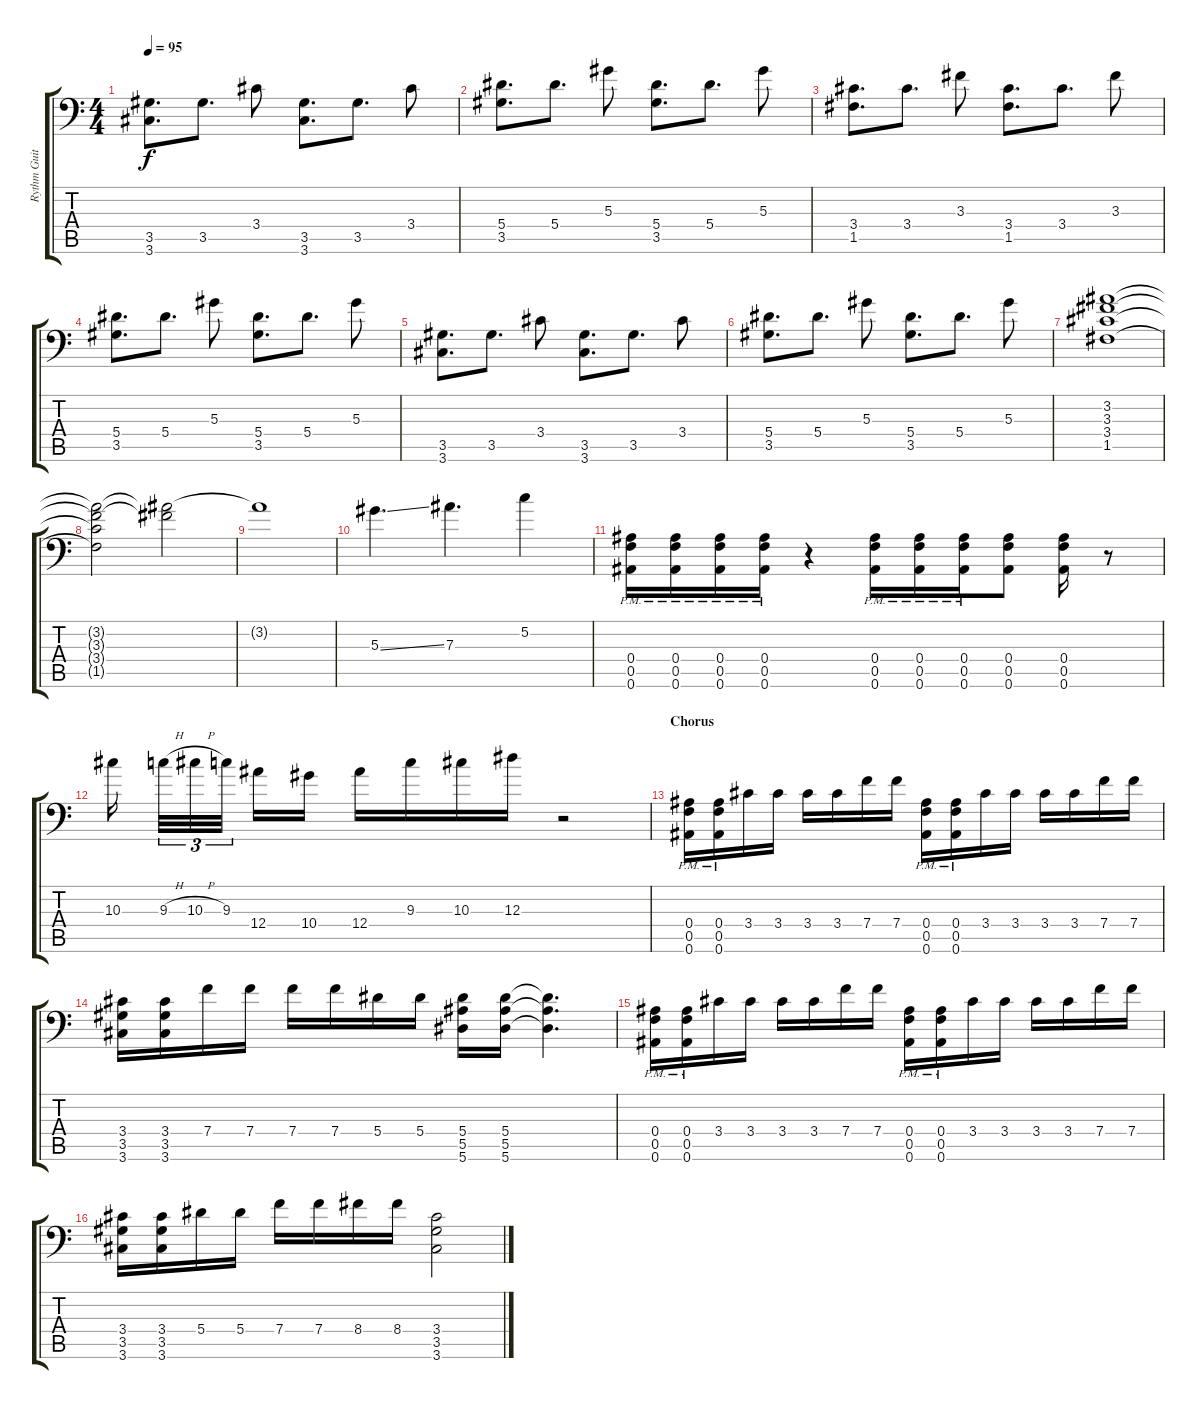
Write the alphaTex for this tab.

\track ("Rythm Guitar" "Rythm Guit") {instrument distortionguitar}
\staff {score tabs}
\tuning (C4 G3 Eb3 Bb2 F2 Bb1) {hide}
\ts (4 4)
\tempo 95
\clef f4
\ks c
(3.5 3.6).8{d dy f} 3.5.8{d} 3.4.8 (3.5 3.6).8{d} 3.5.8{d} 3.4.8 |
(5.4 3.5).8{d} 5.4.8{d} 5.3.8 (5.4 3.5).8{d} 5.4.8{d} 5.3.8 |
(3.4 1.5).8{d} 3.4.8{d} 3.3.8 (3.4 1.5).8{d} 3.4.8{d} 3.3.8 |
(5.4 3.5).8{d} 5.4.8{d} 5.3.8 (5.4 3.5).8{d} 5.4.8{d} 5.3.8 |
(3.5 3.6).8{d} 3.5.8{d} 3.4.8 (3.5 3.6).8{d} 3.5.8{d} 3.4.8 |
(5.4 3.5).8{d} 5.4.8{d} 5.3.8 (5.4 3.5).8{d} 5.4.8{d} 5.3.8 |
(3.2 3.3 3.4 1.5).1 |
(3.2{t} 3.3{t} 3.4{t} 1.5{t}).2 (3.2{t} 3.3{t}).2 |
3.2{t}.1 |
5.3{ss}.4{d} 7.3.4{d} 5.2.4 |
(0.4{pm} 0.5{pm} 0.6{pm}).16 (0.4{pm} 0.5{pm} 0.6{pm}).16 (0.4{pm} 0.5{pm} 0.6{pm}).16 (0.4{pm} 0.5{pm} 0.6{pm}).16 r.4 (0.4{pm} 0.5{pm} 0.6{pm}).16 (0.4{pm} 0.5{pm} 0.6{pm}).16 (0.4{pm} 0.5{pm} 0.6{pm}).16 (0.4 0.5 0.6).8 (0.4 0.5 0.6).16 r.8 |
10.3.16 9.3{h}.32{tu (3 2)} 10.3{h}.32{tu (3 2)} 9.3.32{tu (3 2)} 12.4.16 10.4.16 12.4.16 9.3.16 10.3.16 12.3.16 r.2 |
\section ("" "Chorus")
(0.4 0.5{pm} 0.6).16 (0.4 0.5 0.6{pm}).16 3.4.16 3.4.16 3.4.16 3.4.16 7.4.16 7.4.16 (0.4 0.5{pm} 0.6).16 (0.4 0.5{pm} 0.6).16 3.4.16 3.4.16 3.4.16 3.4.16 7.4.16 7.4.16 |
(3.4 3.5 3.6).16 (3.4 3.5 3.6).16 7.4.16 7.4.16 7.4.16 7.4.16 5.4.16 5.4.16 (5.4 5.5 5.6).16 (5.4 5.5 5.6).16 (5.4{t} 5.5{t} 5.6{t}).4{d} |
(0.4 0.5 0.6{pm}).16 (0.4 0.5 0.6{pm}).16 3.4.16 3.4.16 3.4.16 3.4.16 7.4.16 7.4.16 (0.4{pm} 0.5 0.6).16 (0.4 0.5 0.6{pm}).16 3.4.16 3.4.16 3.4.16 3.4.16 7.4.16 7.4.16 |
(3.4 3.5 3.6).16 (3.4 3.5 3.6).16 5.4.16 5.4.16 7.4.16 7.4.16 8.4.16 8.4.16 (3.4 3.5 3.6).2
